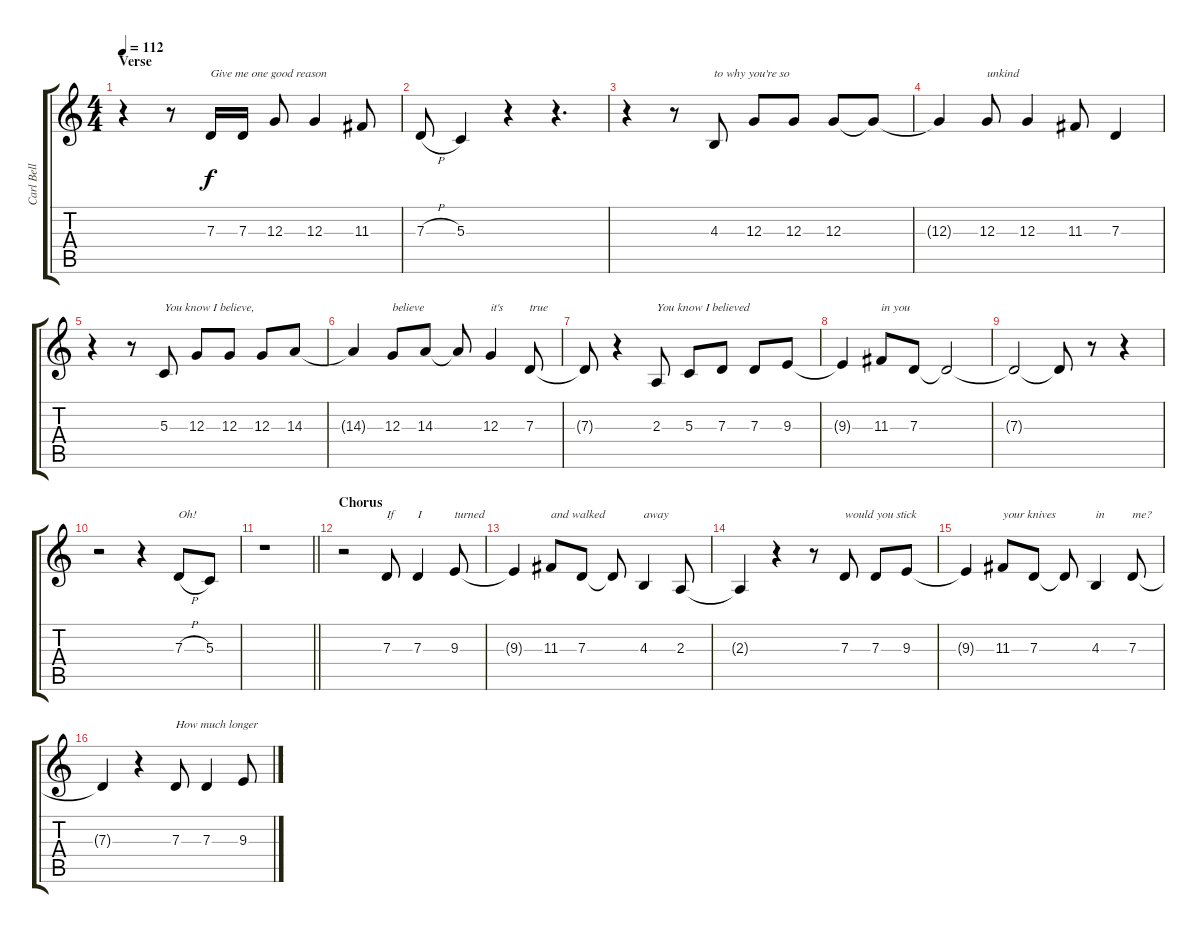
\track ("Carl Bell (Backing Vocals)" "Carl Bell ") {instrument harmonica}
\staff {score tabs}
\tuning (E4 B3 G3 D3 A2 D2) {hide}
\ts (4 4)
\section ("" "Verse")
\tempo 112
\clef g2
\ks c
r.4{dy f} r.8 7.3.16{txt "Give me one good reason"} 7.3.16 12.3.8 12.3.4 11.3.8 |
7.3{h}.8 5.3.4 r.4 r.4{d} |
r.4 r.8 4.3.8{txt "to why you're so"} 12.3.8 12.3.8 12.3.8 12.3{t}.8 |
12.3{t}.4 12.3.8{txt "unkind"} 12.3.4 11.3.8 7.3.4 |
r.4 r.8 5.3.8{txt "You know I believe,"} 12.3.8 12.3.8 12.3.8 14.3.8 |
14.3{t}.4 12.3.8{txt "believe"} 14.3.8 14.3{t}.8 12.3.4{txt "it's"} 7.3.8{txt "true"} |
7.3{t}.8 r.4 2.3.8{txt "You know I believed"} 5.3.8 7.3.8 7.3.8 9.3.8 |
9.3{t}.4 11.3.8{txt "in you"} 7.3.8 7.3{t}.2 |
7.3{t}.2 7.3{t}.8 r.8 r.4 |
r.2 r.4 7.3{h}.8{txt "Oh!"} 5.3.8 |
\barLineRight lightlight
r.1 |
\section ("" "Chorus")
r.2 7.3.8{txt "If"} 7.3.4{txt "I"} 9.3.8{txt "turned"} |
9.3{t}.4 11.3.8{txt "and walked"} 7.3.8 7.3{t}.8 4.3.4{txt "away"} 2.3.8 |
2.3{t}.4 r.4 r.8 7.3.8{txt "would you stick"} 7.3.8 9.3.8 |
9.3{t}.4 11.3.8{txt "your knives"} 7.3.8 7.3{t}.8 4.3.4{txt "in"} 7.3.8{txt "me?"} |
7.3{t}.4 r.4 7.3.8{txt "How much longer"} 7.3.4 9.3.8
